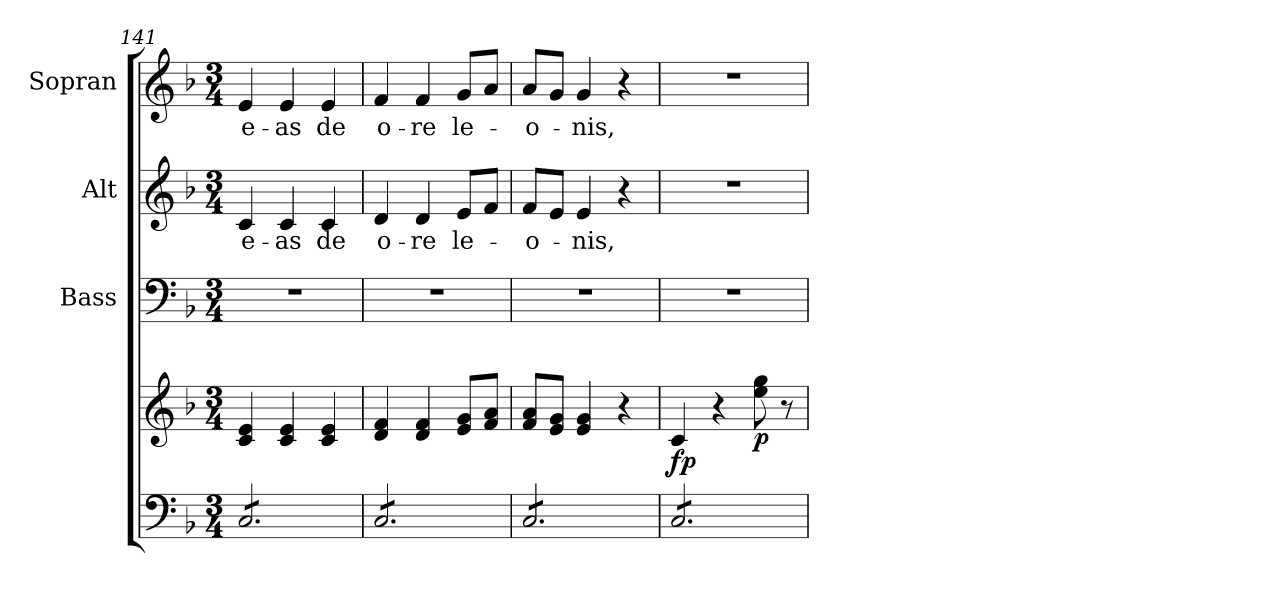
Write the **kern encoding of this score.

**kern	**kern	**dynam	**kern	**kern	**text	**kern	**text
*part4	*part4	*part4	*part3	*part2	*part2	*part1	*part1
*staff5	*staff4	*staff4/5	*staff3	*staff2	*staff2	*staff1	*staff1
*	*	*	*I"Bass	*I"Alt	*	*I"Sopran	*
*	*	*	*I'B.	*I'A.	*	*I'S.	*
*clefF4	*clefG2	*	*clefF4	*clefG2	*	*clefG2	*
*k[b-]	*k[b-]	*	*k[b-]	*k[b-]	*	*k[b-]	*
*F:	*F:	*	*F:	*F:	*	*F:	*
*M3/4	*M3/4	*	*M3/4	*M3/4	*	*M3/4	*
=141	=141	=141	=141	=141	=141	=141	=141
!	!	!	!	!	!LO:LY:b	!	!LO:LY:b
*tremolo	*	*	*	*	*	*	*
8C/L	4c/ 4e/	.	2.r	4c/	e-	4e/	e-
8C/	.	.	.	.	.	.	.
!	!	!	!	!	!LO:LY:b	!	!LO:LY:b
8C/	4c/ 4e/	.	.	4c/	-as	4e/	-as
8C/	.	.	.	.	.	.	.
!	!	!	!	!	!LO:LY:b	!	!LO:LY:b
8C/	4c/ 4e/	.	.	4c/	de	4e/	de
8C/J	.	.	.	.	.	.	.
=142	=142	=142	=142	=142	=142	=142	=142
!	!	!	!	!	!LO:LY:b	!	!LO:LY:b
8C/L	4d/ 4f/	.	2.r	4d/	o-	4f/	o-
8C/	.	.	.	.	.	.	.
!	!	!	!	!	!LO:LY:b	!	!LO:LY:b
8C/	4d/ 4f/	.	.	4d/	-re	4f/	-re
8C/	.	.	.	.	.	.	.
!	!	!	!	!	!LO:LY:b	!	!LO:LY:b
8C/	8e/ 8g/L	.	.	8e/L	le-	8g/L	le-
8C/J	8f/ 8a/J	.	.	8f/J	.	8a/J	.
=143	=143	=143	=143	=143	=143	=143	=143
!	!	!	!	!	!LO:LY:b	!	!LO:LY:b
8C/L	8f/ 8a/L	.	2.r	8f/L	-o-	8a/L	-o-
8C/	8e/ 8g/J	.	.	8e/J	.	8g/J	.
!	!	!	!	!	!LO:LY:b	!	!LO:LY:b
8C/	4e/ 4g/	.	.	4e/	-nis,	4g/	-nis,
8C/	.	.	.	.	.	.	.
8C/	4r	.	.	4r	.	4r	.
8C/J	.	.	.	.	.	.	.
=144	=144	=144	=144	=144	=144	=144	=144
!	!	!LO:DY:b	!	!	!	!	!
8C/L	4c/	fp	2.r	2.r	.	2.r	.
8C/	.	.	.	.	.	.	.
8C/	4r	.	.	.	.	.	.
8C/	.	.	.	.	.	.	.
!	!	!LO:DY:b	!	!	!	!	!
8C/	8ee\ 8gg\	p	.	.	.	.	.
8C/J	8r	.	.	.	.	.	.
*Xtremolo	*	*	*	*	*	*	*
=	=	=	=	=	=	=	=
*-	*-	*-	*-	*-	*-	*-	*-
